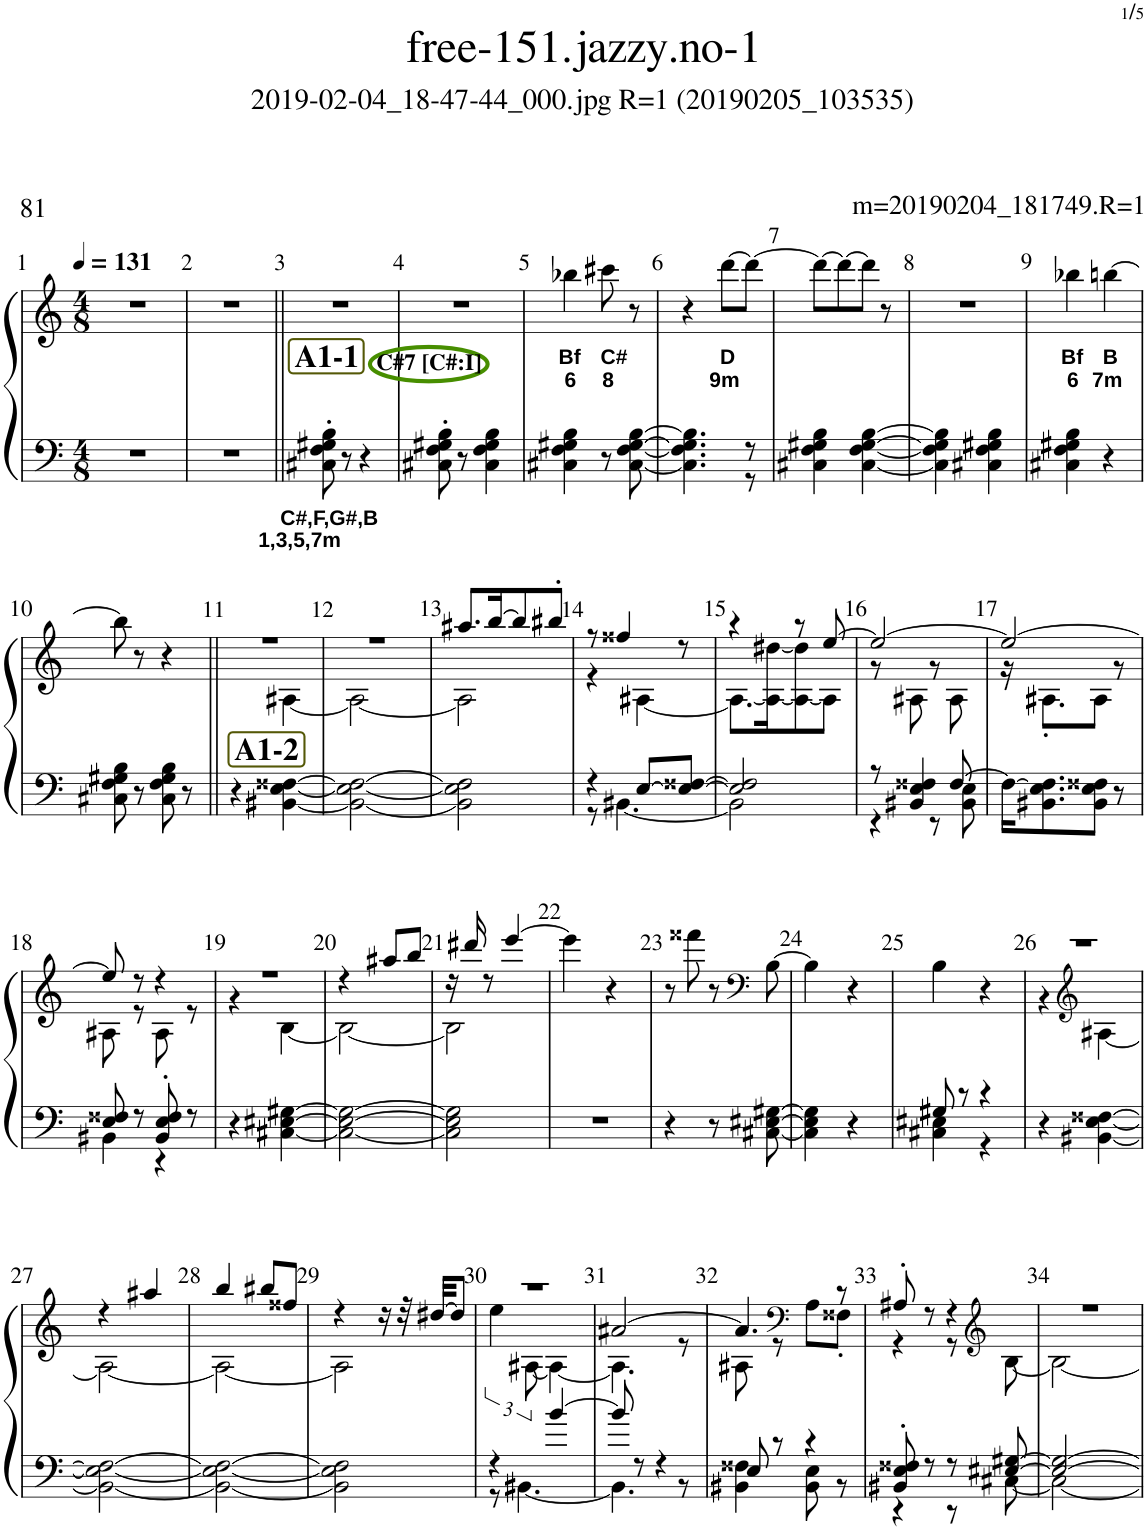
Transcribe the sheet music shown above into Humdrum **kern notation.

**kern	**text	**text	**kern	**text	**text
*part1	*part1	*part1	*part1	*part1	*part1
*staff2	*staff2	*staff2	*staff1	*staff1	*staff1
*I"ピアノ	*	*	*	*	*
*clefF4	*	*	*clefG2	*	*
*k[]	*	*	*k[]	*	*
*M4/8	*	*	*M4/8	*	*
*MM131	*	*	*MM131	*	*
=1	=1	=1	=1	=1	=1
2r	.	.	2r	.	.
=2	=2	=2	=2	=2	=2
2r	.	.	2r	.	.
!!LO:REH:place=s1:b:B:cj:fs=15:t=A1-1
=3||	=3||	=3||	=3||	=3||	=3||
!	!	!	!LO:TX:b:B:t=C#7 [C#&colon;I]	!	!
!	!LO:LY:b	!LO:LY:b	!	!	!
8C#X\' 8F\' 8G#X\' 8B\'	C#,F,G#,B	1,3,5,7m	2r	.	.
8r	.	.	.	.	.
4r	.	.	.	.	.
=4	=4	=4	=4	=4	=4
8C#X\' 8F\' 8G#X\' 8B\'	.	.	2r	.	.
8r	.	.	.	.	.
4C#\ 4F\ 4G#\ 4B\	.	.	.	.	.
=5	=5	=5	=5	=5	=5
!	!	!	!	!LO:LY:b	!LO:LY:b
4C#X\ 4F\ 4G#X\ 4B\	.	.	4bb-X\	Bf	6
!	!	!	!	!LO:LY:b	!LO:LY:b
8r	.	.	8ccc#X\	C#	8
[8C#\ [8F\ [8G#\ [8B\	.	.	8r	.	.
=6	=6	=6	=6	=6	=6
*^	*	*	*	*	*
4.C#\] 4.F\] 4.G#\] 4.B\]	4.ryy	.	.	4r	.	.
!	!	!	!	!	!LO:LY:b	!LO:LY:b
.	.	.	.	[8ddd\L	D	9m
8r	8r	.	.	8ddd\J_	.	.
*v	*v	*	*	*	*	*
=7	=7	=7	=7	=7	=7
4C#X\ 4F\ 4G#X\ 4B\	.	.	8ddd\L_	.	.
.	.	.	8ddd\_	.	.
[4C#\ [4F\ [4G#\ [4B\	.	.	8ddd\J]	.	.
.	.	.	8r	.	.
=8	=8	=8	=8	=8	=8
4C#\] 4F\] 4G#\] 4B\]	.	.	2r	.	.
4C#X\ 4F\ 4G#X\ 4B\	.	.	.	.	.
=9	=9	=9	=9	=9	=9
!	!	!	!	!LO:LY:b	!LO:LY:b
4C#X\ 4F\ 4G#X\ 4B\	.	.	4bb-X\	Bf	6
!	!	!	!	!LO:LY:b	!LO:LY:b
4r	.	.	[4bbn\	B	7m
!!LO:LB:g=z
=10	=10	=10	=10	=10	=10
8C#X\ 8F\ 8G#X\ 8B\	.	.	8bb\]	.	.
8r	.	.	8r	.	.
8C#\ 8F\ 8G#\ 8B\	.	.	4r	.	.
8r	.	.	.	.	.
!!LO:REH:place=s1:b:B:cj:fs=15:t=A1-2
=11||	=11||	=11||	=11||	=11||	=11||
*	*	*	*^	*	*
4r	.	.	2r	4ryy	.	.
[4BB#X\ [4E\ [4F##X\	.	.	.	[4A#X\	.	.
=12	=12	=12	=12	=12	=12	=12
2BB#\_ 2E\_ 2F##\_	.	.	2r	2A#\_	.	.
=13	=13	=13	=13	=13	=13	=13
2BB#\] 2E\] 2F##\]	.	.	8.aa#X/L	2A#\]	.	.
.	.	.	[16bb/K	.	.	.
.	.	.	8bb/]	.	.	.
.	.	.	8bb#X'/J	.	.	.
=14	=14	=14	=14	=14	=14	=14
*^	*	*	*	*	*	*
4r	8r	.	.	8r	4r	.	.
.	[4.BB#X\	.	.	4ff##X/	.	.	.
[8E/L	.	.	.	.	[4A#X\	.	.
8E/_ [8F##X/J	.	.	.	8r	.	.	.
=15	=15	=15	=15	=15	=15	=15	=15
2E/] 2F##/]	2BB#\]	.	.	4r	8.A#\L_	.	.
.	.	.	.	.	16A#\_ [16dd#X\K	.	.
.	.	.	.	8r	8A#\_ 8dd#\]	.	.
.	.	.	.	[8ee/	8A#\J]	.	.
=16	=16	=16	=16	=16	=16	=16	=16
8r	4r	.	.	2ee/_	8r	.	.
4BB#X/ 4E/ 4F##X/	.	.	.	.	8A#X\	.	.
.	8r	.	.	.	8r	.	.
[8F##/	8BB#\ 8E\	.	.	.	8A#\	.	.
*v	*v	*	*	*	*	*	*
=17	=17	=17	=17	=17	=17	=17
16F##\KL_	.	.	2ee/_	16r	.	.
8.BB#X\ 8.E\ 8.F##\]	.	.	.	8.A#X'\L	.	.
8BB#\ 8E\ 8F##X\J	.	.	.	8A#\J	.	.
8r	.	.	.	8r	.	.
!!LO:LB:g=z	!!
=18	=18	=18	=18	=18	=18	=18
*^	*	*	*	*	*	*
8E/ 8F##X/	4BB#X\	.	.	8ee/]	8A#X\	.	.
8r	.	.	.	8r	8r	.	.
8BB#/' 8E/' 8F##/'	4r	.	.	4r	8A#\	.	.
8r	.	.	.	.	8r	.	.
*v	*v	*	*	*	*	*	*
=19	=19	=19	=19	=19	=19	=19
4r	.	.	2r	4r	.	.
[4C#X\ [4E#X\ [4G#X\	.	.	.	[4B\	.	.
=20	=20	=20	=20	=20	=20	=20
2C#\_ 2E#\_ 2G#\_	.	.	4r	2B\_	.	.
.	.	.	8aa#X/L	.	.	.
.	.	.	8bb/J	.	.	.
=21	=21	=21	=21	=21	=21	=21
2C#\] 2E#\] 2G#\]	.	.	16r	2B\]	.	.
.	.	.	16ddd#X/	.	.	.
.	.	.	8r	.	.	.
.	.	.	[4eee/	.	.	.
*	*	*	*v	*v	*	*
=22	=22	=22	=22	=22	=22
2r	.	.	4eee\]	.	.
.	.	.	4r	.	.
=23	=23	=23	=23	=23	=23
4r	.	.	8r	.	.
.	.	.	8fff##X\	.	.
8r	.	.	8r	.	.
*	*	*	*clefF4	*	*
[8C#X\ [8E#X\ [8G#X\	.	.	[8B\	.	.
=24	=24	=24	=24	=24	=24
4C#\] 4E#\] 4G#\]	.	.	4B\]	.	.
4r	.	.	4r	.	.
=25	=25	=25	=25	=25	=25
*^	*	*	*	*	*
8G#X/	4C#X\ 4E#X\	.	.	4B\	.	.
8r	.	.	.	.	.	.
4r	4r	.	.	4r	.	.
*v	*v	*	*	*	*	*
=26	=26	=26	=26	=26	=26
*	*	*	*^	*	*
4r	.	.	2r	4r	.	.
*	*	*	*clefG2	*	*	*
[4BB#X\ [4E\ [4F##X\	.	.	.	[4A#X\	.	.
!!LO:LB:g=z	!!
=27	=27	=27	=27	=27	=27	=27
2BB#\_ 2E\_ 2F##\_	.	.	4r	2A#\_	.	.
.	.	.	4aa#X/	.	.	.
=28	=28	=28	=28	=28	=28	=28
2BB#\_ 2E\_ 2F##\_	.	.	4bb/	2A#\_	.	.
.	.	.	8bb#X/L	.	.	.
.	.	.	8ff##X/J	.	.	.
=29	=29	=29	=29	=29	=29	=29
2BB#\] 2E\] 2F##\]	.	.	4r	2A#\]	.	.
.	.	.	16r	.	.	.
.	.	.	32r	.	.	.
.	.	.	[32dd#X/KKL	.	.	.
.	.	.	8dd#/J]	.	.	.
=30	=30	=30	=30	=30	=30	=30
*^	*	*	*	*	*	*
4r	8r	.	.	2r	6ee\	.	.
.	[4.BB#X\	.	.	.	.	.	.
.	.	.	.	.	[12A#X\	.	.
[4b/	.	.	.	.	4A#\_	.	.
=31	=31	=31	=31	=31	=31	=31	=31
8b/]	4.BB#\]	.	.	[2a#X/	4.A#\]	.	.
8r	.	.	.	.	.	.	.
4r	.	.	.	.	.	.	.
.	8r	.	.	.	8r	.	.
=32	=32	=32	=32	=32	=32	=32	=32
8E/	4BB#X\ 4F##X\	.	.	4.a#/]	8A#X\	.	.
8r	.	.	.	.	8r	.	.
*	*	*	*	*clefF4	*	*	*
4r	8BB#\ 8E\	.	.	.	8A#\L	.	.
.	8r	.	.	8r	8F##X'\J	.	.
=33	=33	=33	=33	=33	=33	=33	=33
8BB#X/' 8E/' 8F##X/'	4r	.	.	8A#X'/	4r	.	.
8r	.	.	.	8r	.	.	.
8r	8r	.	.	4r	8r	.	.
*	*	*	*	*clefG2	*	*	*
[8E#X/ [8G#X/	[8C#X\	.	.	.	[8B\	.	.
=34	=34	=34	=34	=34	=34	=34	=34
2E#/_ 2G#/_	2C#\_	.	.	2r	2B\_	.	.
*v	*v	*	*	*	*	*	*
*	*	*	*v	*v	*	*
=	=	=	=	=	=
*-	*-	*-	*-	*-	*-
